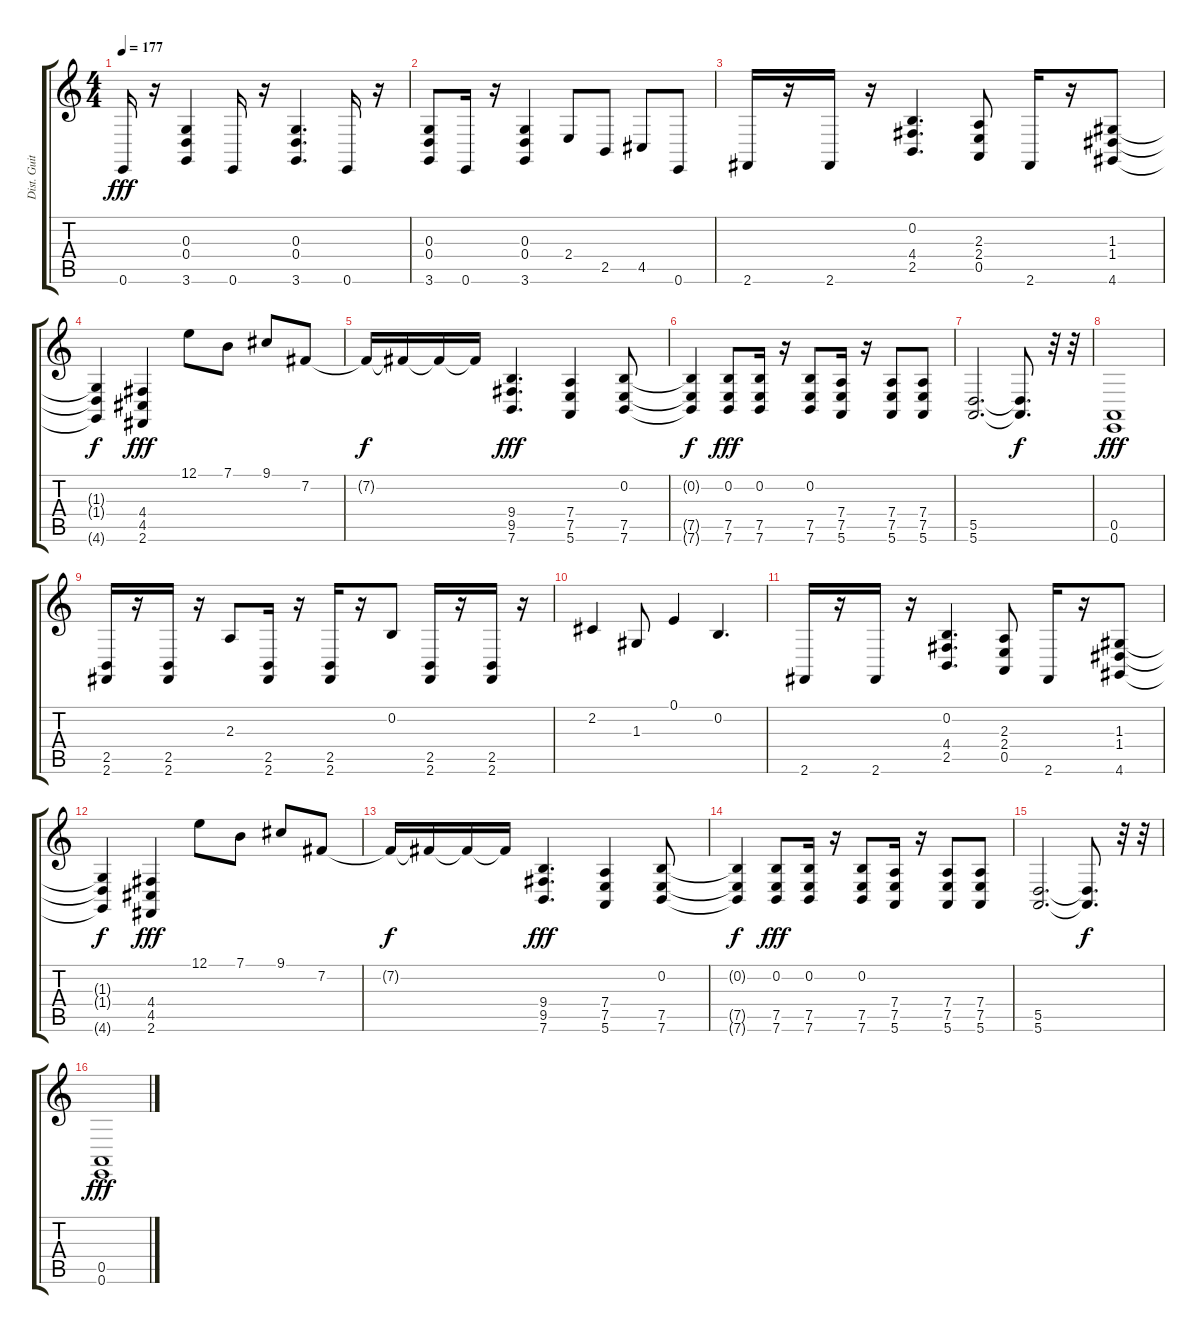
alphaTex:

\track ("Dist. Guitar 5" "Dist. Guit") {instrument stringensemble1}
\staff {score tabs}
\tuning (E4 B3 G3 D3 A2 E2) {hide}
\ts (4 4)
\tempo 177
\clef g2
\ks c
0.6.16{dy fff} r.16 (0.3 0.4 3.6).4 0.6.16 r.16 (0.3 0.4 3.6).4{d} 0.6.16 r.16 |
(0.3 0.4 3.6).8 0.6.16 r.16 (0.3 0.4 3.6).4 2.4.8 2.5.8 4.5.8 0.6.8 |
2.6.16 r.16 2.6.16 r.16 (0.2 4.4 2.5).4{d} (2.3 2.4 0.5).8 2.6.16 r.16 (1.3 1.4 4.6).8 |
(1.3{t} 1.4{t} 4.6{t}).4{dy f} (4.4 4.5 2.6).4{dy fff} 12.1.8 7.1.8 9.1.8 7.2.8 |
7.2{t}.16{dy f} 7.2{t}.16 7.2{t}.16 7.2{t}.16 (9.4 9.5 7.6).4{d dy fff} (7.4 7.5 5.6).4 (0.2 7.5 7.6).8 |
(0.2{t} 7.5{t} 7.6{t}).4{dy f} (0.2 7.5 7.6).8{dy fff} (0.2 7.5 7.6).16 r.16 (0.2 7.5 7.6).8 (7.4 7.5 5.6).16 r.16 (7.4 7.5 5.6).8 (7.4 7.5 5.6).8 |
(5.5 5.6).2{d} (5.5{t} 5.6{t}).8{d dy f} r.32 r.32 |
(0.5 0.6).1{dy fff} |
(2.5 2.6).16 r.16 (2.5 2.6).16 r.16 2.3.8 (2.5 2.6).16 r.16 (2.5 2.6).16 r.16 0.2.8 (2.5 2.6).16 r.16 (2.5 2.6).16 r.16 |
2.2.4 1.3.8 0.1.4 0.2.4{d} |
2.6.16 r.16 2.6.16 r.16 (0.2 4.4 2.5).4{d} (2.3 2.4 0.5).8 2.6.16 r.16 (1.3 1.4 4.6).8 |
(1.3{t} 1.4{t} 4.6{t}).4{dy f} (4.4 4.5 2.6).4{dy fff} 12.1.8 7.1.8 9.1.8 7.2.8 |
7.2{t}.16{dy f} 7.2{t}.16 7.2{t}.16 7.2{t}.16 (9.4 9.5 7.6).4{d dy fff} (7.4 7.5 5.6).4 (0.2 7.5 7.6).8 |
(0.2{t} 7.5{t} 7.6{t}).4{dy f} (0.2 7.5 7.6).8{dy fff} (0.2 7.5 7.6).16 r.16 (0.2 7.5 7.6).8 (7.4 7.5 5.6).16 r.16 (7.4 7.5 5.6).8 (7.4 7.5 5.6).8 |
(5.5 5.6).2{d} (5.5{t} 5.6{t}).8{d dy f} r.32 r.32 |
(0.5 0.6).1{dy fff}
